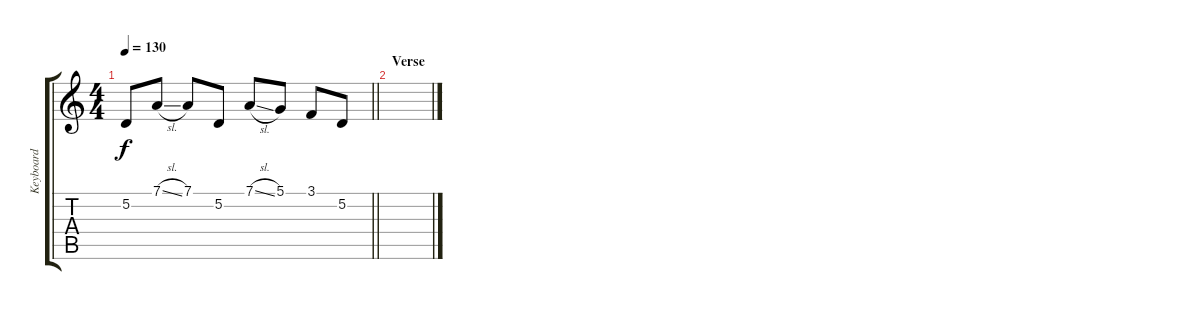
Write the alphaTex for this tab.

\track ("Keyboard" "Keyboard") {instrument lead2sawtooth}
\staff {score tabs}
\tuning (D4 A3 F3 C3 G2 C2) {hide}
\ts (4 4)
\tempo 130
\clef g2
\barLineRight lightlight
\ks c
5.2.8{dy f} 7.1{sl}.8 7.1.8 5.2.8 7.1{sl}.8 5.1.8 3.1.8 5.2.8 |
\section ("" "Verse")
